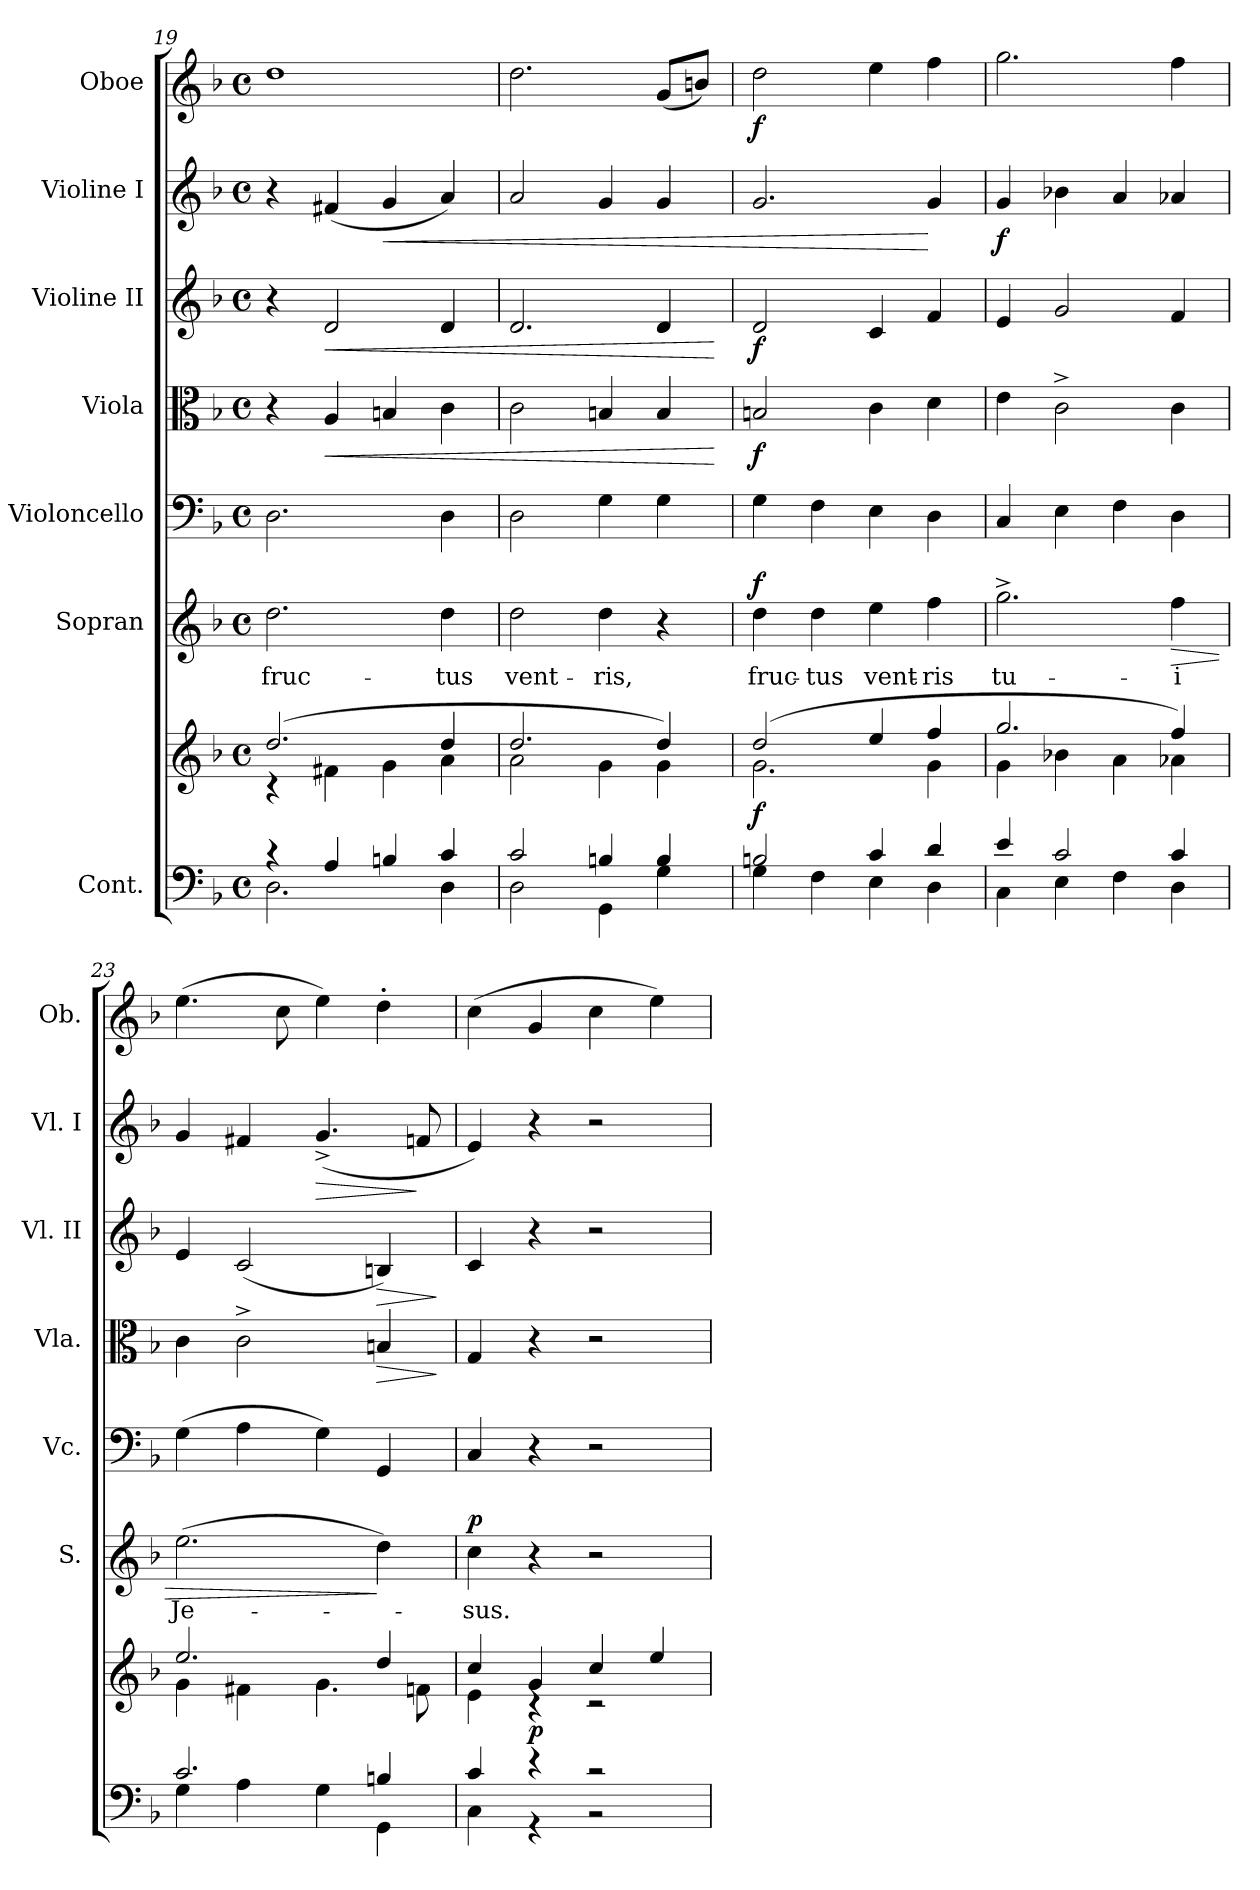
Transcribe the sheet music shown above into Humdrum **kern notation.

**kern	**kern	**dynam	**kern	**text	**dynam	**kern	**kern	**dynam	**kern	**dynam	**kern	**dynam	**kern	**dynam
*part7	*part7	*part7	*part6	*part6	*part6	*part5	*part4	*part4	*part3	*part3	*part2	*part2	*part1	*part1
*staff8	*staff7	*staff7/8	*staff6	*staff6	*staff6	*staff5	*staff4	*staff4	*staff3	*staff3	*staff2	*staff2	*staff1	*staff1
*I"Cont.	*	*	*I"Sopran	*	*	*I"Violoncello	*I"Viola	*	*I"Violine II	*	*I"Violine I	*	*I"Oboe	*
*	*	*	*I'S.	*	*	*I'Vc.	*I'Vla.	*	*I'Vl. II	*	*I'Vl. I	*	*I'Ob.	*
*clefF4	*clefG2	*	*clefG2	*	*	*clefF4	*clefC3	*	*clefG2	*	*clefG2	*	*clefG2	*
*k[b-]	*k[b-]	*	*k[b-]	*	*	*k[b-]	*k[b-]	*	*k[b-]	*	*k[b-]	*	*k[b-]	*
*F:	*F:	*	*F:	*	*	*F:	*F:	*	*F:	*	*F:	*	*F:	*
*M4/4	*M4/4	*	*M4/4	*	*	*M4/4	*M4/4	*	*M4/4	*	*M4/4	*	*M4/4	*
*met(c)	*met(c)	*	*met(c)	*	*	*met(c)	*met(c)	*	*met(c)	*	*met(c)	*	*met(c)	*
=19	=19	=19	=19	=19	=19	=19	=19	=19	=19	=19	=19	=19	=19	=19
*^	*^	*	*	*	*	*	*	*	*	*	*	*	*	*
!	!	!	!	!	!	!LO:LY:b	!	!	!	!	!	!	!	!	!	!
4rc	2.D\	(2.dd/	4rc	.	2.dd\	fruc-	.	2.D\	4r	.	4r	.	4r	.	1dd	.
!	!	!	!	!	!	!	!	!	!	!LO:HP:b	!	!LO:HP:b	!	!	!	!
4A/	.	.	4f#X\	.	.	.	.	.	4A/	<	2d/	<	(<4f#X/	.	.	.
!	!	!	!	!	!	!	!	!	!	!	!	!	!	!LO:HP:b	!	!
4Bn/	.	.	4g\	.	.	.	.	.	4Bn/	.	.	.	4g/	<	.	.
!	!	!	!	!	!	!LO:LY:b	!	!	!	!	!	!	!	!	!	!
4c/	4D\	4dd/	4a\	.	4dd\	-tus	.	4D\	4c\	.	4d/	.	4a/)	.	.	.
=20	=20	=20	=20	=20	=20	=20	=20	=20	=20	=20	=20	=20	=20	=20	=20	=20
!	!	!	!	!	!	!LO:LY:b	!	!	!	!	!	!	!	!	!	!
2c/	2D\	2.dd/	2a\	.	2dd\	vent-	.	2D\	2c\	.	2.d/	.	2a/	.	2.dd\	.
!	!	!	!	!	!	!LO:LY:b	!	!	!	!	!	!	!	!	!	!
4Bn/	4GG\	.	4g\	.	4dd\	-ris,	.	4G\	4Bn/	.	.	.	4g/	.	.	.
4B/	4G\	4dd/)	4g\	.	4r	.	.	4G\	4B/	.	4d/	.	4g/	.	(<8g/L	.
.	.	.	.	.	.	.	.	.	.	.	.	.	.	.	8bn/J)	.
*v	*v	*	*	*	*	*	*	*	*	*	*	*	*	*	*	*
*	*v	*v	*	*	*	*	*	*	*	*	*	*	*	*	*
.	.	.	.	.	.	.	.	[	.	[	.	.	.	.
=21	=21	=21	=21	=21	=21	=21	=21	=21	=21	=21	=21	=21	=21	=21
*^	*^	*	*	*	*	*	*	*	*	*	*	*	*	*
!	!	!	!	!LO:DY:b	!	!LO:LY:b	!LO:DY:a	!	!	!LO:DY:b	!	!LO:DY:b	!	!	!	!LO:DY:b
2Bn/	4G\	(2dd/	2.g\	f	4dd\	fruc-	f	4G\	2Bn/	f	2d/	f	2.g/	.	2dd\	f
!	!	!	!	!	!	!LO:LY:b	!	!	!	!	!	!	!	!	!	!
.	4F\	.	.	.	4dd\	-tus	.	4F\	.	.	.	.	.	.	.	.
!	!	!	!	!	!	!LO:LY:b	!	!	!	!	!	!	!	!	!	!
4c/	4E\	4ee/	.	.	4ee\	vent-	.	4E\	4c\	.	4c/	.	.	.	4ee\	.
!	!	!	!	!	!	!LO:LY:b	!	!	!	!	!	!	!	!	!	!
4d/	4D\	4ff/	4g\	.	4ff\	-ris	.	4D\	4d\	.	4f/	.	4g/	[	4ff\	.
!!LO:PB:g=z
=22	=22	=22	=22	=22	=22	=22	=22	=22	=22	=22	=22	=22	=22	=22	=22	=22
!	!	!	!	!	!	!LO:LY:b	!	!	!	!	!	!	!	!LO:DY:b	!	!
4e/	4C\	2.gg/	4g\	.	2.gg^>\	tu-	.	4C/	4e\	.	4e/	.	4g/	f	2.gg\	.
2c/	4E\	.	4b-X\	.	.	.	.	4E\	2c^>\	.	2g/	.	4b-X\	.	.	.
.	4F\	.	4a\	.	.	.	.	4F\	.	.	.	.	4a/	.	.	.
!	!	!	!	!	!	!LO:LY:b	!LO:HP:b	!	!	!	!	!	!	!	!	!
4c/	4D\	4ff/)	4a-X\	.	4ff\	-i	>	4D\	4c\	.	4f/	.	4a-X/	.	4ff\	.
=23	=23	=23	=23	=23	=23	=23	=23	=23	=23	=23	=23	=23	=23	=23	=23	=23
!	!	!	!	!	!	!LO:LY:b	!	!	!	!	!	!	!	!	!	!
2.c/	4G\	2.ee/	4g\	.	(>2.ee\	Je-	.	(>4G\	4c\	.	4e/	.	4g/	.	(>4.ee\	.
.	4A\	.	4f#X\	.	.	.	.	4A\	2c^>\	.	(<2c/	.	4f#X/	.	.	.
.	.	.	.	.	.	.	.	.	.	.	.	.	.	.	8cc\	.
!	!	!	!	!	!	!	!	!	!	!	!	!	!	!LO:HP:b	!	!
.	4G\	.	4.g\	.	.	.	.	4G\)	.	.	.	.	(<4.g^</	>	4ee\)	.
!	!	!	!	!	!	!	!	!	!	!LO:HP:b	!	!LO:HP:b	!	!	!	!
4Bn/	4GG\	4dd/	.	.	4dd\)	.	]	4GG/	4Bn/	>	4Bn/)	>	.	.	4dd'>\	.
.	.	.	8fn\	.	.	.	.	.	.	.	.	.	8fn/	]	.	.
*v	*v	*	*	*	*	*	*	*	*	*	*	*	*	*	*	*
*	*v	*v	*	*	*	*	*	*	*	*	*	*	*	*	*
.	.	.	.	.	.	.	.	]	.	]	.	.	.	.
=24	=24	=24	=24	=24	=24	=24	=24	=24	=24	=24	=24	=24	=24	=24
*^	*^	*	*	*	*	*	*	*	*	*	*	*	*	*
!	!	!	!	!	!	!LO:LY:b	!LO:DY:a	!	!	!	!	!	!	!	!	!
4c/	4C\	4cc/	4e\	.	4cc\	-sus.	p	4C/	4G/	.	4c/	.	4e/)	.	(>4cc\	.
!	!	!	!	!LO:DY:b	!	!	!	!	!	!	!	!	!	!	!	!
4r	4r	4g/	4rc	p	4r	.	.	4r	4r	.	4r	.	4r	.	4g/	.
2r	2r	4cc/	2rc	.	2r	.	.	2r	2r	.	2r	.	2r	.	4cc\	.
.	.	4ee/	.	.	.	.	.	.	.	.	.	.	.	.	4ee\)	.
*v	*v	*	*	*	*	*	*	*	*	*	*	*	*	*	*	*
*	*v	*v	*	*	*	*	*	*	*	*	*	*	*	*	*
=	=	=	=	=	=	=	=	=	=	=	=	=	=	=
*-	*-	*-	*-	*-	*-	*-	*-	*-	*-	*-	*-	*-	*-	*-
